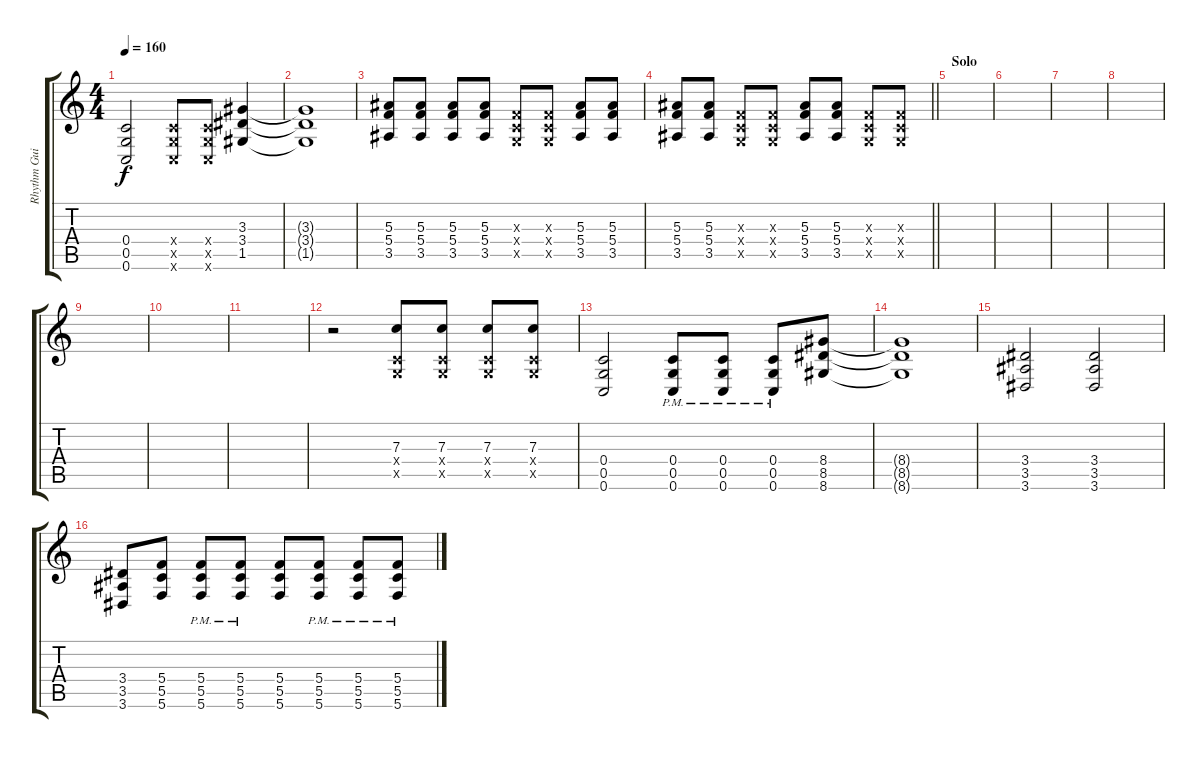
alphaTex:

\track ("Rhythm Guitar" "Rhythm Gui") {instrument distortionguitar}
\staff {score tabs}
\tuning (D4 A3 F3 C3 G2 C2) {hide}
\ts (4 4)
\tempo 160
\clef g2
\ks c
(0.4 0.5 0.6).2{dy f} (0.4{x} 0.5{x} 0.6{x}).8 (0.4{x} 0.5{x} 0.6{x}).8 (3.3 3.4 1.5).4 |
(3.3{t} 3.4{t} 1.5{t}).1 |
(5.3 5.4 3.5).8 (5.3 5.4 3.5).8 (5.3 5.4 3.5).8 (5.3 5.4 3.5).8 (0.3{x} 0.4{x} 0.5{x}).8 (0.3{x} 0.4{x} 0.5{x}).8 (5.3 5.4 3.5).8 (5.3 5.4 3.5).8 |
\barLineRight lightlight
(5.3 5.4 3.5).8 (5.3 5.4 3.5).8 (0.3{x} 0.4{x} 0.5{x}).8 (0.3{x} 0.4{x} 0.5{x}).8 (5.3 5.4 3.5).8 (5.3 5.4 3.5).8 (0.3{x} 0.4{x} 0.5{x}).8 (0.3{x} 0.4{x} 0.5{x}).8 |
\section ("" "Solo")
|
|
|
|
|
|
|
r.2 (7.3 0.4{x} 0.5{x}).8 (7.3 0.4{x} 0.5{x}).8 (7.3 0.4{x} 0.5{x}).8 (7.3 0.4{x} 0.5{x}).8 |
(0.4 0.5 0.6).2 (0.4{pm} 0.5{pm} 0.6{pm}).8 (0.4{pm} 0.5{pm} 0.6{pm}).8 (0.4{pm} 0.5{pm} 0.6{pm}).8 (8.4 8.5 8.6).8 |
(8.4{t} 8.5{t} 8.6{t}).1 |
(3.4 3.5 3.6).2 (3.4 3.5 3.6).2 |
(3.4 3.5 3.6).8 (5.4 5.5 5.6).8 (5.4{pm} 5.5{pm} 5.6{pm}).8 (5.4{pm} 5.5{pm} 5.6{pm}).8 (5.4 5.5 5.6).8 (5.4{pm} 5.5{pm} 5.6{pm}).8 (5.4{pm} 5.5{pm} 5.6{pm}).8 (5.4{pm} 5.5{pm} 5.6{pm}).8
